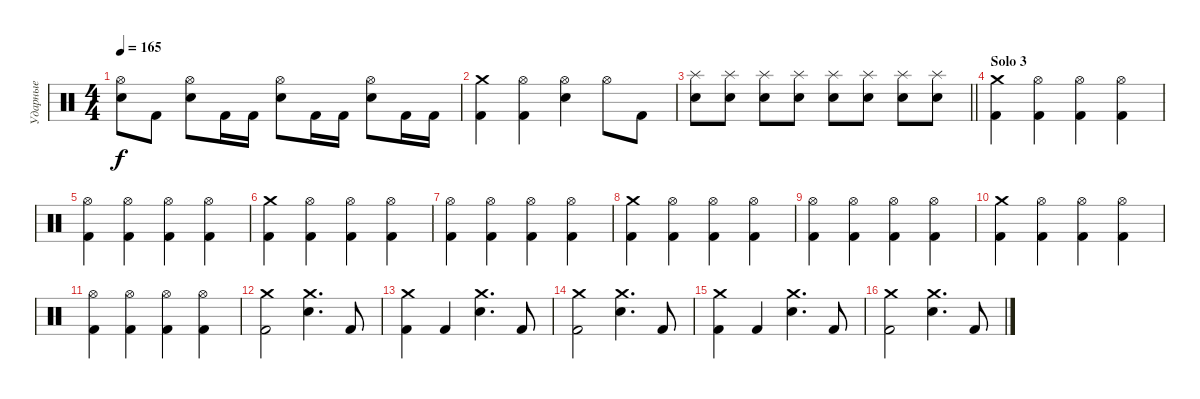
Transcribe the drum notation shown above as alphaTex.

\track ("Ударные" "Ударные") {instrument percussion}
\staff {score}
\articulation defaults
\ts (4 4)
\tempo 165
\clef neutral
\ks c
("Hi-Hat (open)" "Electric Snare (hit)").8{dy f} "Kick (hit) 2".8 ("Hi-Hat (open)" "Electric Snare (hit)").8 "Kick (hit) 2".16 "Kick (hit) 2".16 ("Hi-Hat (open)" "Electric Snare (hit)").8 "Kick (hit) 2".16 "Kick (hit) 2".16 ("Hi-Hat (open)" "Electric Snare (hit)").8 "Kick (hit) 2".16 "Kick (hit) 2".16 |
("Crash medium (hit)" "Kick (hit) 2").4 ("Hi-Hat (open)" "Kick (hit) 2").4 ("Hi-Hat (open)" "Electric Snare (hit)").4 "Hi-Hat (open)".8 "Kick (hit) 2".8 |
\barLineRight lightlight
("Splash (hit)" "Electric Snare (hit)").8 ("Splash (hit)" "Electric Snare (hit)").8 ("Splash (hit)" "Electric Snare (hit)").8 ("Splash (hit)" "Electric Snare (hit)").8 ("Splash (hit)" "Electric Snare (hit)").8 ("Splash (hit)" "Electric Snare (hit)").8 ("Splash (hit)" "Electric Snare (hit)").8 ("Splash (hit)" "Electric Snare (hit)").8 |
\section ("" "Solo 3")
("Crash medium (hit)" "Kick (hit) 2").4 ("Hi-Hat (open)" "Kick (hit) 2").4 ("Hi-Hat (open)" "Kick (hit) 2").4 ("Hi-Hat (open)" "Kick (hit) 2").4 |
("Hi-Hat (open)" "Kick (hit) 2").4 ("Hi-Hat (open)" "Kick (hit) 2").4 ("Hi-Hat (open)" "Kick (hit) 2").4 ("Hi-Hat (open)" "Kick (hit) 2").4 |
("Crash medium (hit)" "Kick (hit) 2").4 ("Hi-Hat (open)" "Kick (hit) 2").4 ("Hi-Hat (open)" "Kick (hit) 2").4 ("Hi-Hat (open)" "Kick (hit) 2").4 |
("Hi-Hat (open)" "Kick (hit) 2").4 ("Hi-Hat (open)" "Kick (hit) 2").4 ("Hi-Hat (open)" "Kick (hit) 2").4 ("Hi-Hat (open)" "Kick (hit) 2").4 |
("Crash medium (hit)" "Kick (hit) 2").4 ("Hi-Hat (open)" "Kick (hit) 2").4 ("Hi-Hat (open)" "Kick (hit) 2").4 ("Hi-Hat (open)" "Kick (hit) 2").4 |
("Hi-Hat (open)" "Kick (hit) 2").4 ("Hi-Hat (open)" "Kick (hit) 2").4 ("Hi-Hat (open)" "Kick (hit) 2").4 ("Hi-Hat (open)" "Kick (hit) 2").4 |
("Crash medium (hit)" "Kick (hit) 2").4 ("Hi-Hat (open)" "Kick (hit) 2").4 ("Hi-Hat (open)" "Kick (hit) 2").4 ("Hi-Hat (open)" "Kick (hit) 2").4 |
("Hi-Hat (open)" "Kick (hit) 2").4 ("Hi-Hat (open)" "Kick (hit) 2").4 ("Hi-Hat (open)" "Kick (hit) 2").4 ("Hi-Hat (open)" "Kick (hit) 2").4 |
("Crash medium (hit)" "Kick (hit) 2").2 ("Crash medium (hit)" "Electric Snare (hit)").4{d} "Kick (hit) 2".8 |
("Crash medium (hit)" "Kick (hit) 2").4 "Kick (hit) 2".4 ("Crash medium (hit)" "Electric Snare (hit)").4{d} "Kick (hit) 2".8 |
("Crash medium (hit)" "Kick (hit) 2").2 ("Crash medium (hit)" "Electric Snare (hit)").4{d} "Kick (hit) 2".8 |
("Crash medium (hit)" "Kick (hit) 2").4 "Kick (hit) 2".4 ("Crash medium (hit)" "Electric Snare (hit)").4{d} "Kick (hit) 2".8 |
("Crash medium (hit)" "Kick (hit) 2").2 ("Crash medium (hit)" "Electric Snare (hit)").4{d} "Kick (hit) 2".8
